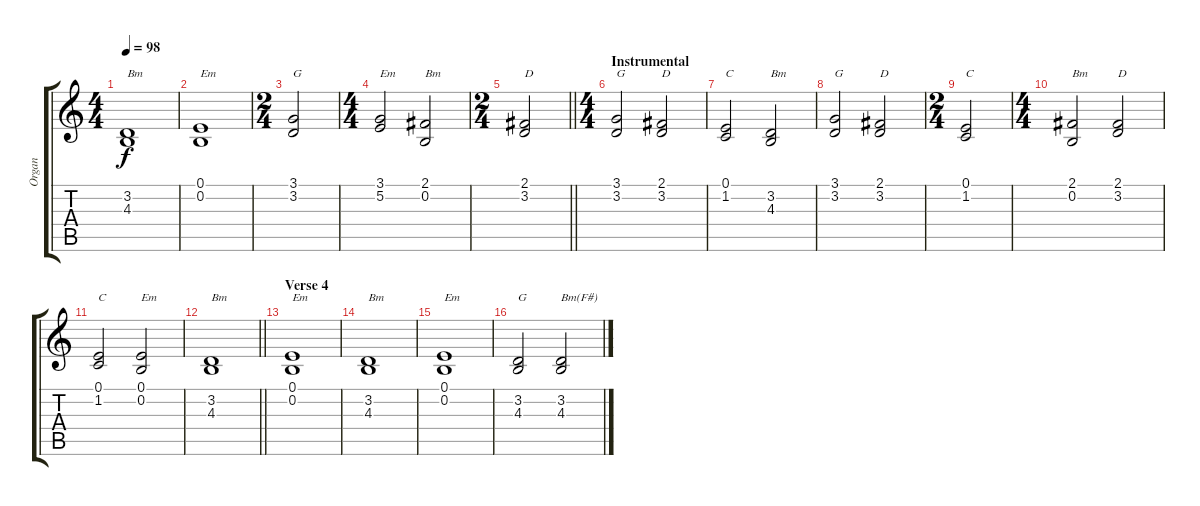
\track ("Organ" "Organ") {instrument percussiveorgan}
\staff {score tabs}
\tuning (E4 B3 G3 D3 A2 E2) {hide}
\ts (4 4)
\tempo 98
\clef g2
\ks c
(3.2 4.3).1{txt "Bm" dy f} |
(0.1 0.2).1{txt "Em"} |
\ts (2 4)
(3.1 3.2).2{txt "G"} |
\ts (4 4)
(3.1 5.2).2{txt "Em"} (2.1 0.2).2{txt "Bm"} |
\ts (2 4)
\barLineRight lightlight
(2.1 3.2).2{txt "D"} |
\ts (4 4)
\section ("" "Instrumental")
(3.1 3.2).2{txt "G"} (2.1 3.2).2{txt "D"} |
(0.1 1.2).2{txt "C"} (3.2 4.3).2{txt "Bm"} |
(3.1 3.2).2{txt "G"} (2.1 3.2).2{txt "D"} |
\ts (2 4)
(0.1 1.2).2{txt "C"} |
\ts (4 4)
(2.1 0.2).2{txt "Bm"} (2.1 3.2).2{txt "D"} |
(0.1 1.2).2{txt "C"} (0.1 0.2).2{txt "Em"} |
\barLineRight lightlight
(3.2 4.3).1{txt "Bm"} |
\section ("" "Verse 4")
(0.1 0.2).1{txt "Em"} |
(3.2 4.3).1{txt "Bm"} |
(0.1 0.2).1{txt "Em"} |
(3.2 4.3).2{txt "G"} (3.2 4.3).2{txt "Bm(F#)"}
